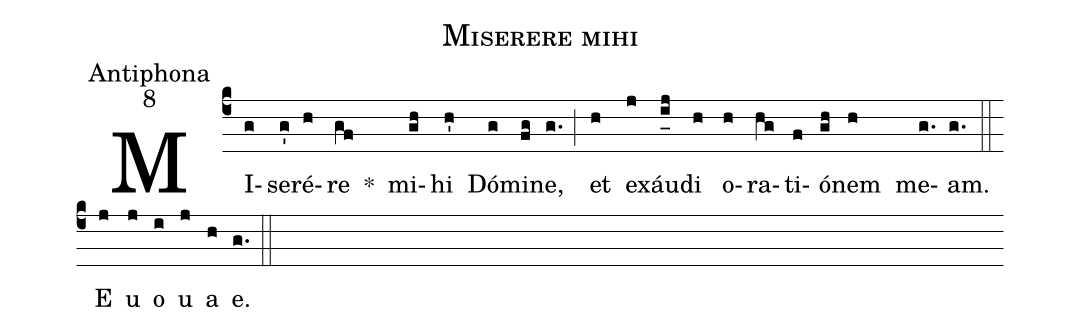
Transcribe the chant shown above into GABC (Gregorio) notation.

name:Miserere mihi;
office-part:Antiphona;
mode:8;
%%
(c4) MI(g)se(g')ré(h)re(gf) *() mi(gh)hi(h') Dó(g)mi(fg)ne,(g.) (;) et(h) ex(j)áu(i_[uh:l]j)di(h) o(h)ra(hg)ti(f)ó(gh)nem(h) me(g.)am.(g.) (::) <eu>E(j) u(j) o(i) u(j) a(h) e.</eu>(g.) (::)
